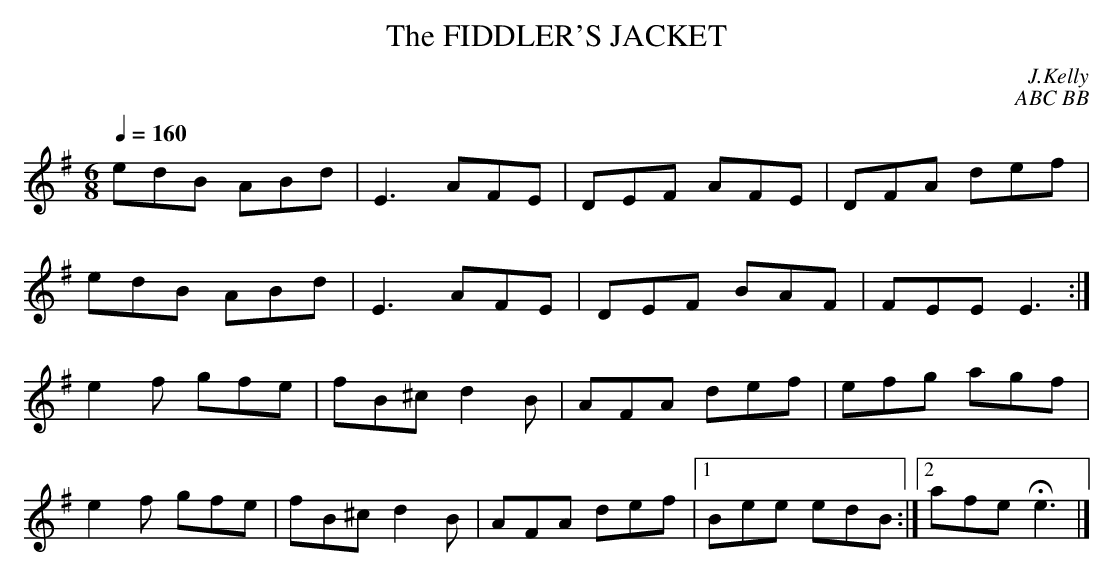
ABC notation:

X:1
T:FIDDLER'S JACKET, The
C:J.Kelly
C:ABC BB
M:6/8
L:1/8
Q:1/4=160
K:Em
edB ABd|E3 AFE|DEF AFE|DFA def|
edB ABd|E3 AFE|DEF BAF|FEE E3 :|
e2f gfe|fB^c d2B|AFA def|efg agf|
e2f gfe|fB^c d2B|AFA def|1 Bee edB:|\
[2 afe He3|]
